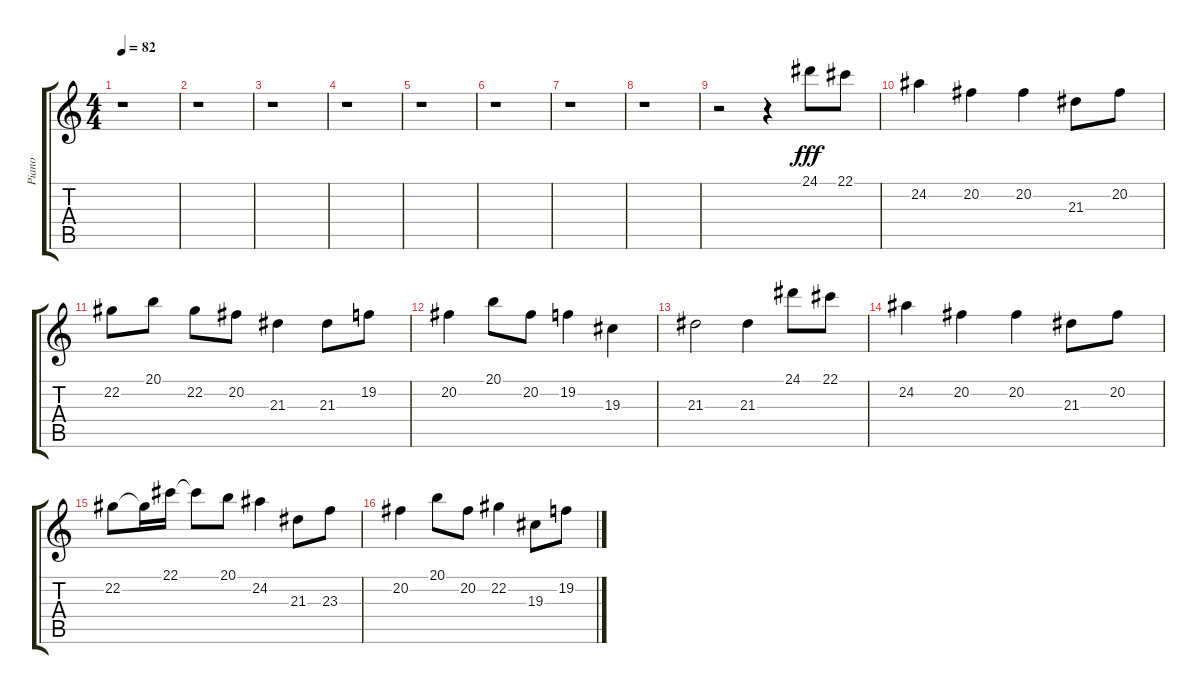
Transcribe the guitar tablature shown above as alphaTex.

\track ("Piano" "Piano") {instrument acousticgrandpiano}
\staff {score tabs}
\tuning (Eb4 Bb3 Gb3 Db3 Ab2 Db2) {hide}
\ts (4 4)
\tempo 82
\clef g2
\ks c
r.1{dy fff} |
r.1 |
r.1 |
r.1 |
r.1 |
r.1 |
r.1 |
r.1 |
r.2 r.4 24.1.8 22.1.8 |
24.2.4 20.2.4 20.2.4 21.3.8 20.2.8 |
22.2.8 20.1.8 22.2.8 20.2.8 21.3.4 21.3.8 19.2.8 |
20.2.4 20.1.8 20.2.8 19.2.4 19.3.4 |
21.3.2 21.3.4 24.1.8 22.1.8 |
24.2.4 20.2.4 20.2.4 21.3.8 20.2.8 |
22.2.8 22.2{t}.16 22.1.16 22.1{t}.8 20.1.8 24.2.4 21.3.8 23.3.8 |
20.2.4 20.1.8 20.2.8 22.2.4 19.3.8 19.2.8
